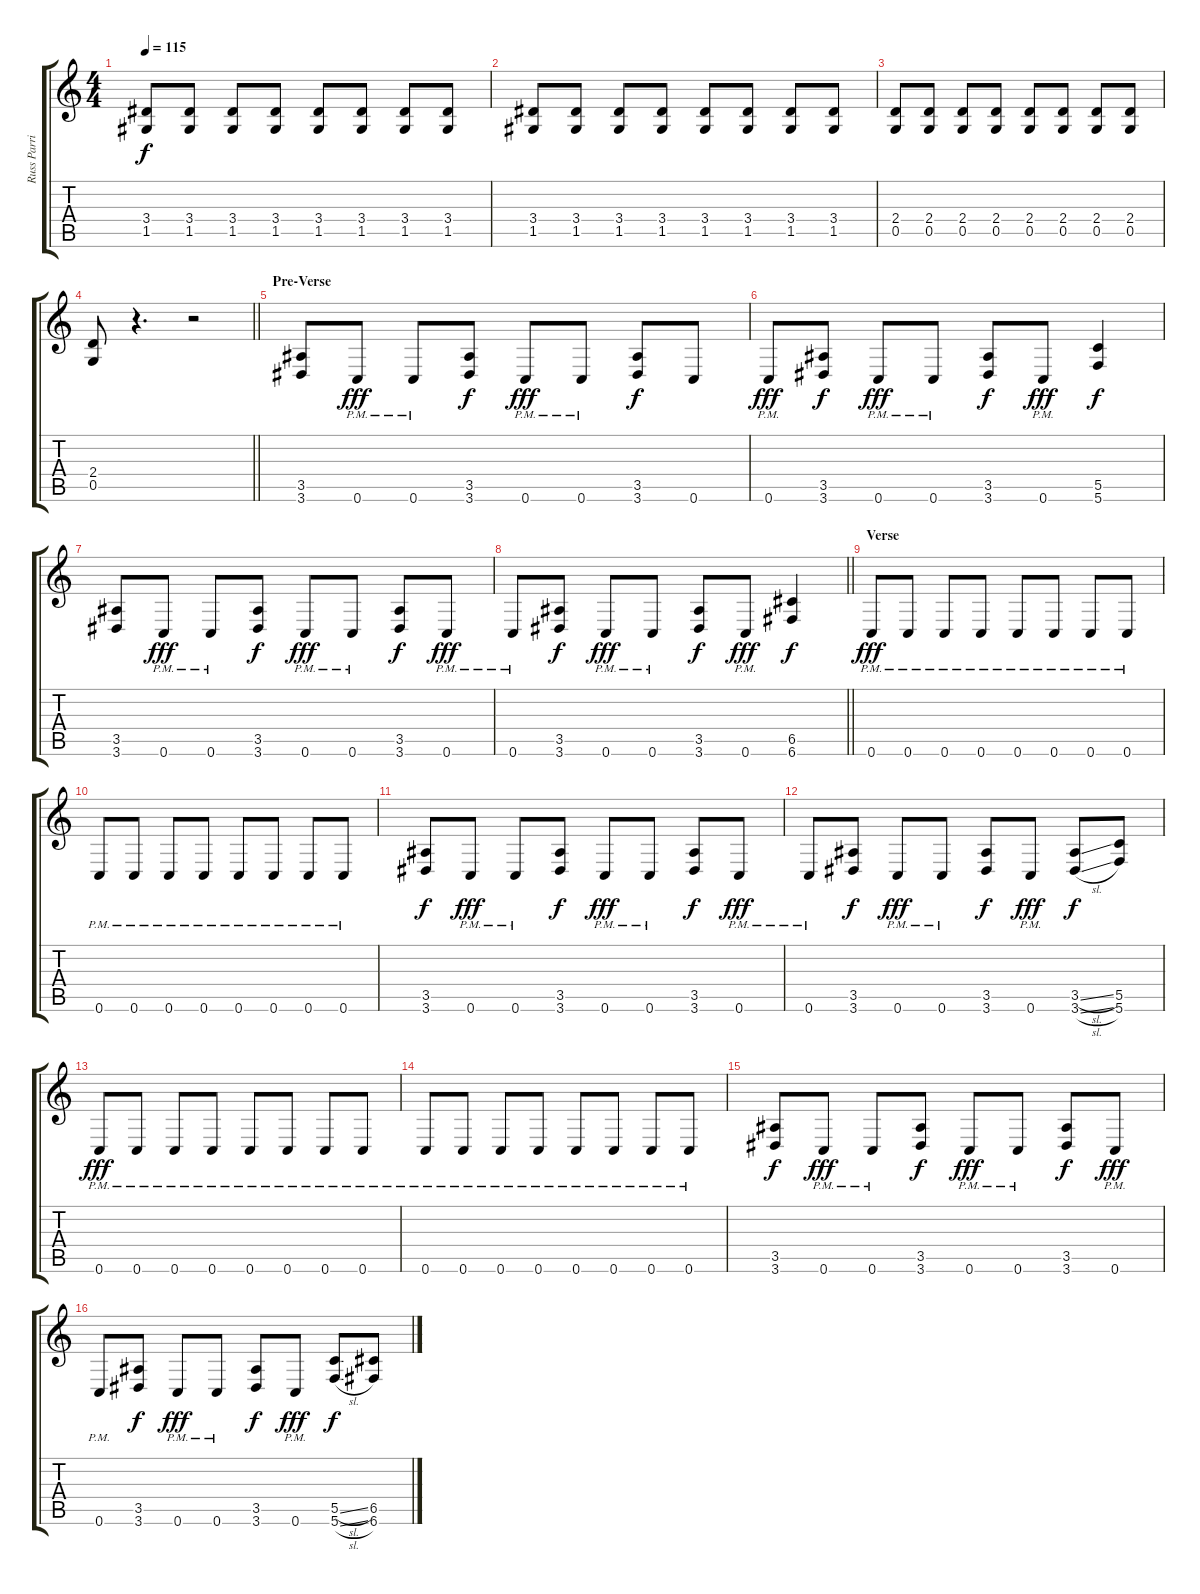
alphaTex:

\track ("Russ Parrish" "Russ Parri") {instrument distortionguitar}
\staff {score tabs}
\tuning (D4 A3 F3 C3 G2 C2) {hide}
\ts (4 4)
\tempo 115
\clef g2
\ks c
(3.4 1.5).8{dy f} (3.4 1.5).8 (3.4 1.5).8 (3.4 1.5).8 (3.4 1.5).8 (3.4 1.5).8 (3.4 1.5).8 (3.4 1.5).8 |
(3.4 1.5).8 (3.4 1.5).8 (3.4 1.5).8 (3.4 1.5).8 (3.4 1.5).8 (3.4 1.5).8 (3.4 1.5).8 (3.4 1.5).8 |
(2.4 0.5).8 (2.4 0.5).8 (2.4 0.5).8 (2.4 0.5).8 (2.4 0.5).8 (2.4 0.5).8 (2.4 0.5).8 (2.4 0.5).8 |
\barLineRight lightlight
(2.4 0.5).8 r.4{d} r.2 |
\section ("" "Pre-Verse")
(3.5 3.6).8 0.6{pm}.8{dy fff} 0.6{pm}.8 (3.5 3.6).8{dy f} 0.6{pm}.8{dy fff} 0.6{pm}.8 (3.5 3.6).8{dy f} 0.6.8 |
0.6{pm}.8{dy fff} (3.5 3.6).8{dy f} 0.6{pm}.8{dy fff} 0.6{pm}.8 (3.5 3.6).8{dy f} 0.6{pm}.8{dy fff} (5.5 5.6).4{dy f} |
(3.5 3.6).8 0.6{pm}.8{dy fff} 0.6{pm}.8 (3.5 3.6).8{dy f} 0.6{pm}.8{dy fff} 0.6{pm}.8 (3.5 3.6).8{dy f} 0.6{pm}.8{dy fff} |
\barLineRight lightlight
0.6{pm}.8 (3.5 3.6).8{dy f} 0.6{pm}.8{dy fff} 0.6{pm}.8 (3.5 3.6).8{dy f} 0.6{pm}.8{dy fff} (6.5 6.6).4{dy f} |
\section ("" "Verse")
0.6{pm}.8{dy fff} 0.6{pm}.8 0.6{pm}.8 0.6{pm}.8 0.6{pm}.8 0.6{pm}.8 0.6{pm}.8 0.6{pm}.8 |
0.6{pm}.8 0.6{pm}.8 0.6{pm}.8 0.6{pm}.8 0.6{pm}.8 0.6{pm}.8 0.6{pm}.8 0.6{pm}.8 |
(3.5 3.6).8{dy f} 0.6{pm}.8{dy fff} 0.6{pm}.8 (3.5 3.6).8{dy f} 0.6{pm}.8{dy fff} 0.6{pm}.8 (3.5 3.6).8{dy f} 0.6{pm}.8{dy fff} |
0.6{pm}.8 (3.5 3.6).8{dy f} 0.6{pm}.8{dy fff} 0.6{pm}.8 (3.5 3.6).8{dy f} 0.6{pm}.8{dy fff} (3.5{sl} 3.6{sl}).8{dy f} (5.5 5.6).8 |
0.6{pm}.8{dy fff} 0.6{pm}.8 0.6{pm}.8 0.6{pm}.8 0.6{pm}.8 0.6{pm}.8 0.6{pm}.8 0.6{pm}.8 |
0.6{pm}.8 0.6{pm}.8 0.6{pm}.8 0.6{pm}.8 0.6{pm}.8 0.6{pm}.8 0.6{pm}.8 0.6{pm}.8 |
(3.5 3.6).8{dy f} 0.6{pm}.8{dy fff} 0.6{pm}.8 (3.5 3.6).8{dy f} 0.6{pm}.8{dy fff} 0.6{pm}.8 (3.5 3.6).8{dy f} 0.6{pm}.8{dy fff} |
0.6{pm}.8 (3.5 3.6).8{dy f} 0.6{pm}.8{dy fff} 0.6{pm}.8 (3.5 3.6).8{dy f} 0.6{pm}.8{dy fff} (5.5{sl} 5.6{sl}).8{dy f} (6.5 6.6).8
